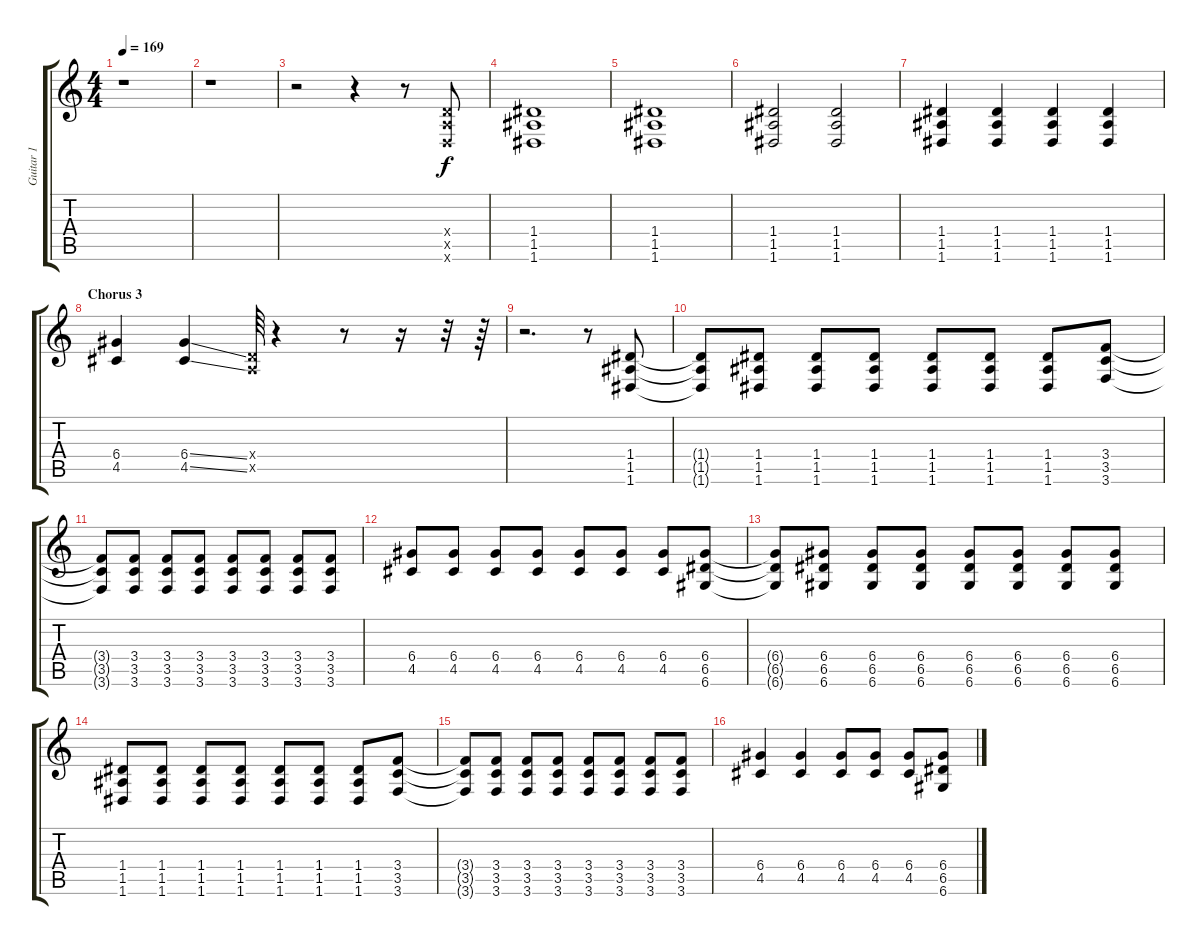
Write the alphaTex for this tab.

\track ("Guitar 1" "Guitar 1") {instrument distortionguitar}
\staff {score tabs}
\tuning (E4 B3 G3 D3 A2 D2) {hide}
\ts (4 4)
\tempo 169
\clef g2
\ks c
r.1{dy f} |
r.1 |
r.2 r.4 r.8 (0.4{x} 0.5{x} 0.6{x}).8{volume 13} |
(1.4 1.5 1.6).1 |
(1.4 1.5 1.6).1 |
(1.4 1.5 1.6).2 (1.4 1.5 1.6).2 |
(1.4 1.5 1.6).4 (1.4 1.5 1.6).4 (1.4 1.5 1.6).4 (1.4 1.5 1.6).4 |
\section ("" "Chorus 3")
(6.4 4.5).4 (6.4{ss} 4.5{ss}).4 (0.4{x} 0.5{x}).64 r.4 r.8 r.16 r.32 r.64 |
r.2{d} r.8 (1.4 1.5 1.6).8 |
(1.4{t} 1.5{t} 1.6{t}).8 (1.4 1.5 1.6).8 (1.4 1.5 1.6).8 (1.4 1.5 1.6).8 (1.4 1.5 1.6).8 (1.4 1.5 1.6).8 (1.4 1.5 1.6).8 (3.4 3.5 3.6).8 |
(3.4{t} 3.5{t} 3.6{t}).8 (3.4 3.5 3.6).8 (3.4 3.5 3.6).8 (3.4 3.5 3.6).8 (3.4 3.5 3.6).8 (3.4 3.5 3.6).8 (3.4 3.5 3.6).8 (3.4 3.5 3.6).8 |
(6.4 4.5).8 (6.4 4.5).8 (6.4 4.5).8 (6.4 4.5).8 (6.4 4.5).8 (6.4 4.5).8 (6.4 4.5).8 (6.4 6.5 6.6).8 |
(6.4{t} 6.5{t} 6.6{t}).8 (6.4 6.5 6.6).8 (6.4 6.5 6.6).8 (6.4 6.5 6.6).8 (6.4 6.5 6.6).8 (6.4 6.5 6.6).8 (6.4 6.5 6.6).8 (6.4 6.5 6.6).8 |
(1.4 1.5 1.6).8 (1.4 1.5 1.6).8 (1.4 1.5 1.6).8 (1.4 1.5 1.6).8 (1.4 1.5 1.6).8 (1.4 1.5 1.6).8 (1.4 1.5 1.6).8 (3.4 3.5 3.6).8 |
(3.4{t} 3.5{t} 3.6{t}).8 (3.4 3.5 3.6).8 (3.4 3.5 3.6).8 (3.4 3.5 3.6).8 (3.4 3.5 3.6).8 (3.4 3.5 3.6).8 (3.4 3.5 3.6).8 (3.4 3.5 3.6).8 |
(6.4 4.5).4 (6.4 4.5).4 (6.4 4.5).8 (6.4 4.5).8 (6.4 4.5).8 (6.4 6.5 6.6).8
